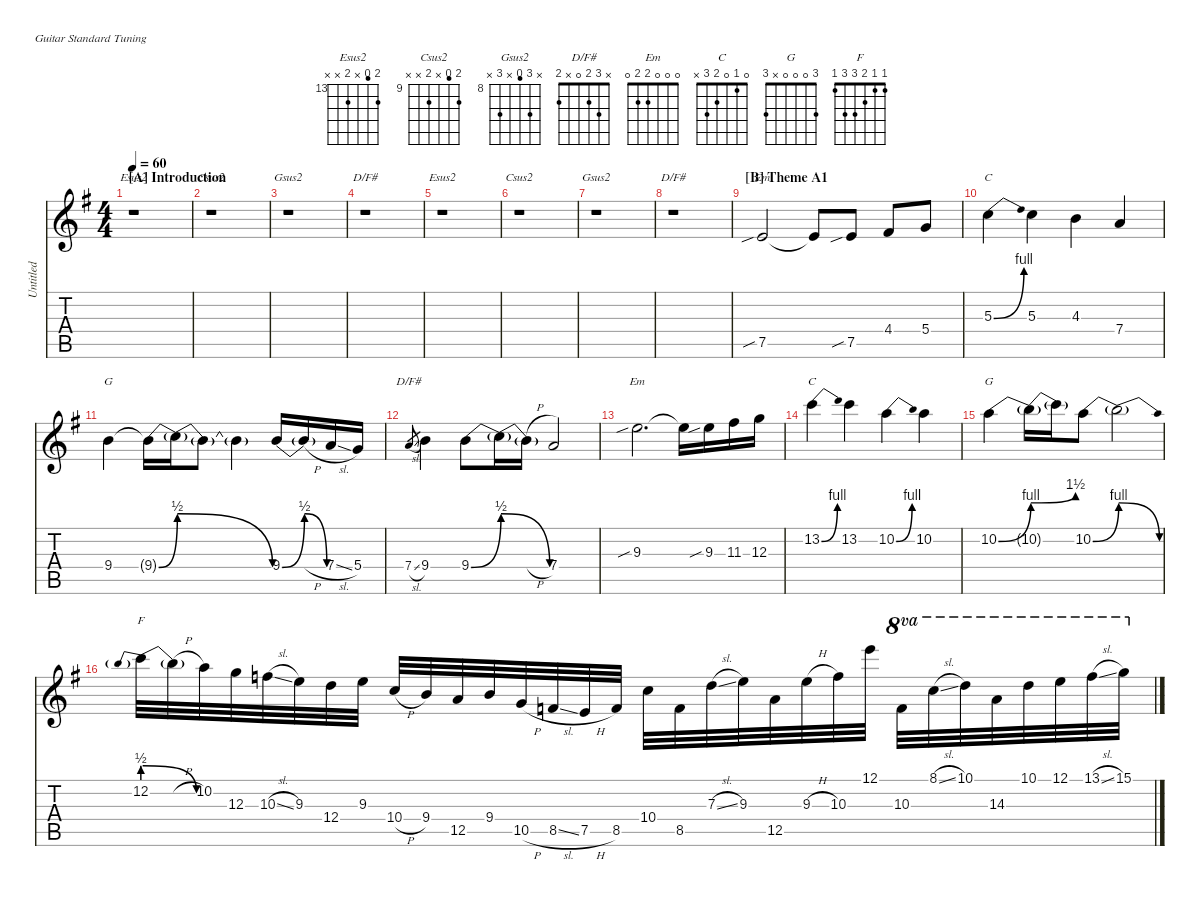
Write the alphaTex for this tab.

\defaultSystemsLayout 4
\hideDynamics
\bracketExtendMode nobrackets
\otherSystemsTrackNameOrientation horizontal
\track ("Untitled" "Untitled") {instrument overdrivenguitar}
\staff {score tabs}
\tuning (E4 B3 G3 D3 A2 E2)
\chord ("Esus2" 14 12 x 14 x x) {firstfret 13}
\chord ("Csus2" 10 8 x 10 x x) {firstfret 9}
\chord ("Gsus2" x 10 7 x 10 x) {firstfret 8}
\chord ("D/F#" x 3 2 0 x 2)
\chord ("Em" 0 0 0 2 2 0)
\chord ("C" 0 1 0 2 3 x)
\chord ("G" 3 0 0 0 x 3)
\chord ("F" 1 1 2 3 3 1)
\ts (4 4)
\section ("A" "Introduction")
\tempo 60
\clef g2
\ks g
r.1{ch "Esus2" dy mf instrument overdrivenguitar beam Down} |
r.1{ch "Csus2" beam Down} |
r.1{ch "Gsus2" beam Down} |
r.1{ch "D/F#" beam Down} |
r.1{ch "Esus2" beam Down} |
r.1{ch "Csus2" beam Down} |
r.1{ch "Gsus2" beam Down} |
r.1{ch "D/F#" beam Down} |
\section ("B" "Theme A1")
7.5{sib acc forcenatural}.2{ch "Em" beam Up} 7.5{t acc forcenatural}.8{beam Up} 7.5{sib acc forcenatural}.8{beam Up} 4.4{acc #}.8{beam Up} 5.4{acc forcenatural}.8{beam Up} |
5.3{be (bend 0 0 60 4) acc forcenatural}.4{ch "C" beam Down} 5.3{acc forcenatural}.4{beam Down} 4.3{acc forcenatural}.4{beam Down} 7.4{acc forcenatural}.4{beam Up} |
9.4{acc forcenatural}.4{ch "G" beam Down} 9.4{be (bend 0 0 60 2) t acc forcenatural}.16{beam Down} 9.4{be (release 0 2 60 0) t}.16{beam Down} 9.4{t acc forcenatural}.8{beam Down} 9.4{t acc forcenatural}.4{beam Down} 9.4{be (bendrelease 0 0 30 2 30 2 60 0) acc forcenatural}.16{beam Up} 9.4{h t acc forcenatural}.16{beam Up} 7.4{sl acc forcenatural}.16{beam Up} 5.4{acc forcenatural}.16{beam Up} |
7.4{sl acc forcenatural}.8{ch "D/F#" gr beam Up} 9.4{acc forcenatural}.4{beam Down} 9.4{be (bend 0 0 60 2) acc forcenatural}.8{beam Down} 9.4{be (release 0 2 60 0) t}.16{beam Down} 9.4{h t acc forcenatural}.16{beam Down} 7.4{acc forcenatural}.2{beam Up} |
9.3{sib acc forcenatural}.2{d ch "Em" beam Down} 9.3{t acc forcenatural}.16{beam Down} 9.3{sib acc forcenatural}.16{beam Down} 11.3{acc #}.16{beam Down} 12.3{acc forcenatural}.16{beam Down} |
13.2{be (bend 0 0 60 4) acc forcenatural}.4{ch "C" beam Down} 13.2{acc forcenatural}.4{beam Down} 10.2{be (bend 0 0 60 4) acc forcenatural}.4{beam Down} 10.2{acc forcenatural}.4{beam Down} |
10.2{be (bend 0 0 60 4) acc forcenatural}.4{ch "G" beam Down} 10.2{be (bend 0 4 60 6) t}.16{beam Down} 10.2{t}.16{beam Down} 10.2{be (bend 0 0 60 4) acc forcenatural}.8{beam Down} 10.2{be (release 0 4 60 0) t}.2{beam Down} |
12.2{be (prebendrelease 0 2 60 0)}.32{ch "F" beam Down} 12.2{h t acc forcenatural}.32{beam Down} 10.2{acc forcenatural}.32{beam Down} 12.3{acc forcenatural}.32{beam Down} 10.3{sl acc forcenatural}.32{beam Down} 9.3{acc forcenatural}.32{beam Down} 12.4{acc forcenatural}.32{beam Down} 9.3{acc forcenatural}.32{beam Down} 10.4{h acc forcenatural}.32{beam Up} 9.4{acc forcenatural}.32{beam Up} 12.5{acc forcenatural}.32{beam Up} 9.4{acc forcenatural}.32{beam Up} 10.5{h acc forcenatural}.32{beam Up} 8.5{sl acc forcenatural}.32{beam Up} 7.5{h acc forcenatural}.32{beam Up} 8.5{acc forcenatural}.32{beam Up} 10.4{acc forcenatural}.32{beam Down} 8.5{acc forcenatural}.32{beam Down} 7.3{sl acc forcenatural}.32{beam Down} 9.3{acc forcenatural}.32{beam Down} 12.5{acc forcenatural}.32{beam Down} 9.3{h acc forcenatural}.32{beam Down} 10.3{acc forcenatural}.32{beam Down} 12.1{acc forcenatural}.32{beam Down} 10.3{acc forcenatural}.32{ot 8va beam Down} 8.1{sl acc forcenatural}.32{ot 8va beam Down} 10.1{acc forcenatural}.32{ot 8va beam Down} 14.3{acc forcenatural}.32{ot 8va beam Down} 10.1{acc forcenatural}.32{ot 8va beam Down} 12.1{acc forcenatural}.32{ot 8va beam Down} 13.1{sl acc forcenatural}.32{ot 8va beam Down} 15.1{acc forcenatural}.32{ot 8va beam Down}
